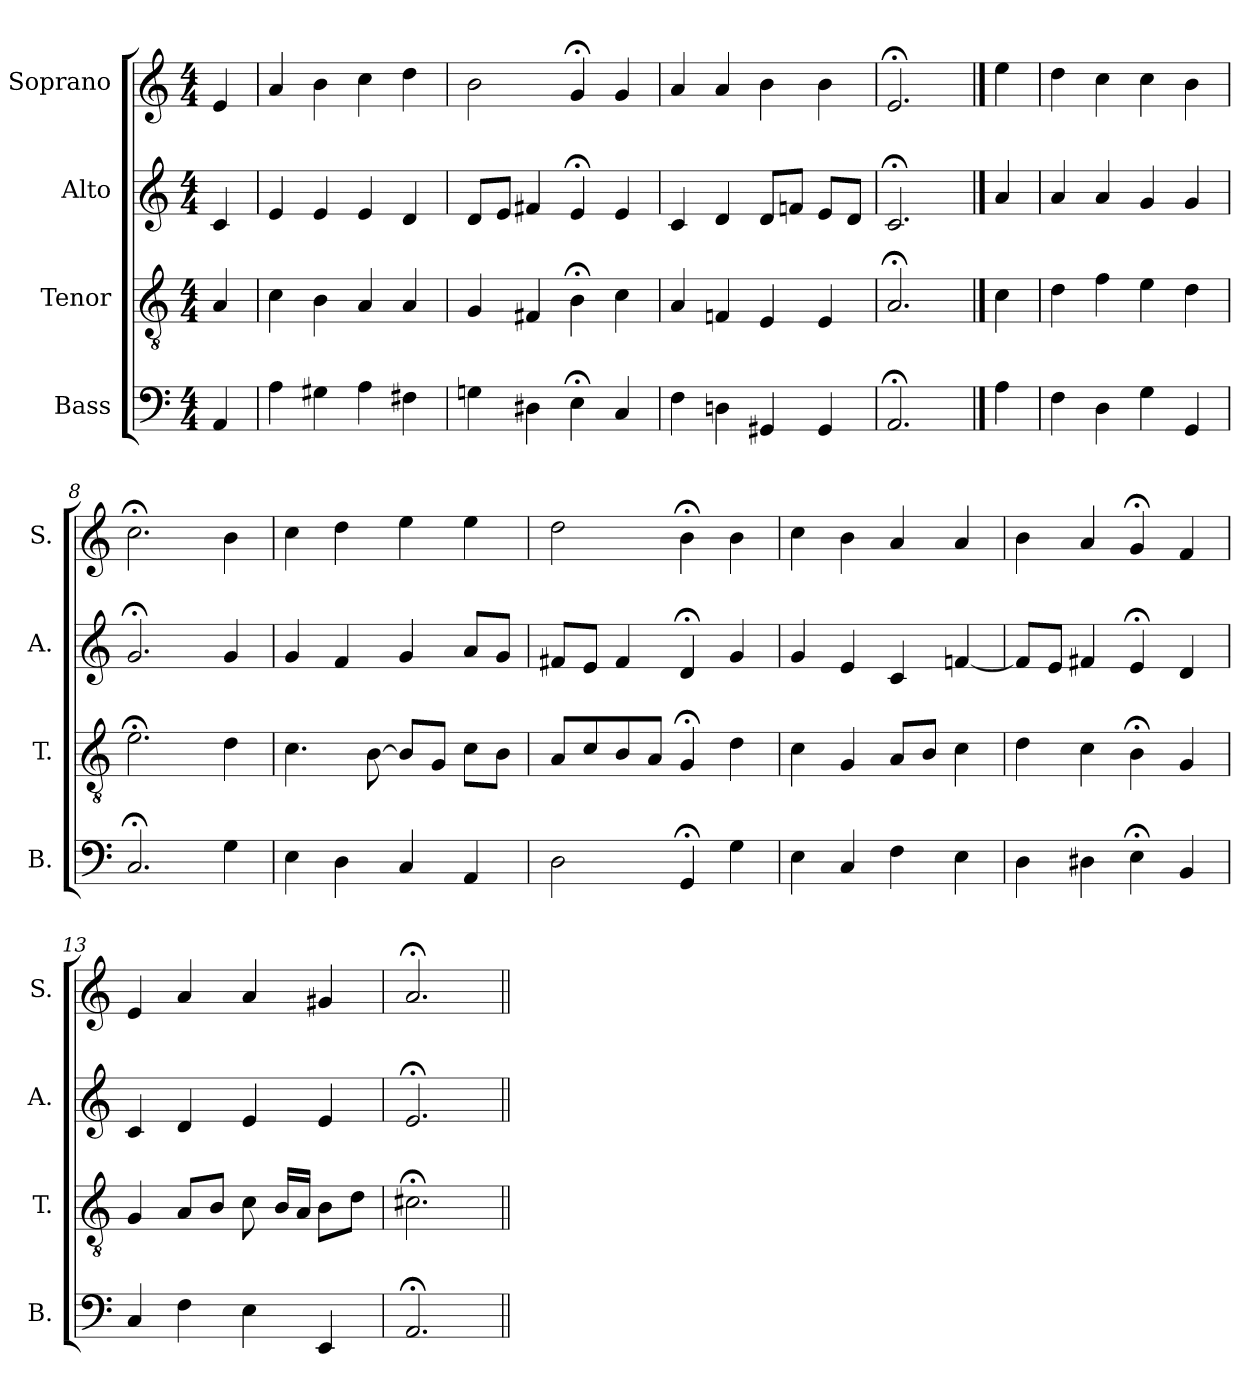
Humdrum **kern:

**kern	**kern	**kern	**kern
*part4	*part3	*part2	*part1
*staff4	*staff3	*staff2	*staff1
*I"Bass	*I"Tenor	*I"Alto	*I"Soprano
*I'B.	*I'T.	*I'A.	*I'S.
*clefF4	*clefGv2	*clefG2	*clefG2
*	*ITrd7c12	*	*
*k[]	*k[]	*k[]	*k[]
*C:	*C:	*C:	*C:
*M4/4	*M4/4	*M4/4	*M4/4
=1	=1	=1	=1
4AA/	4AA/	4c/	4e/
=2	=2	=2	=2
4A\	4C\	4e/	4a/
4G#X\	4BB\	4e/	4b\
4A\	4AA/	4e/	4cc\
4F#X\	4AA/	4d/	4dd\
=3	=3	=3	=3
4Gn\	4GG/	8d/L	2b\
.	.	8e/J	.
4D#X\	4FF#X/	4f#X/	.
4E;<\	4BB;<\	4e;</	4g;</
4C/	4C\	4e/	4g/
=4	=4	=4	=4
4F\	4AA/	4c/	4a/
4Dn\	4FFn/	4d/	4a/
4GG#X/	4EE/	8d/L	4b\
.	.	8fn/J	.
4GG#/	4EE/	8e/L	4b\
.	.	8d/J	.
=5	=5	=5	=5
2.AA;</	2.AA;</	2.c;</	2.e;</
==6	==6	==6	==6
4A\	4C\	4a/	4ee\
=7	=7	=7	=7
4F\	4D\	4a/	4dd\
4D\	4F\	4a/	4cc\
4G\	4E\	4g/	4cc\
4GG/	4D\	4g/	4b\
!!LO:LB:g=z
=8	=8	=8	=8
2.C;</	2.E;<\	2.g;</	2.cc;<\
4G\	4D\	4g/	4b\
=9	=9	=9	=9
4E\	4.C\	4g/	4cc\
4D\	.	4f/	4dd\
.	[8BB\	.	.
4C/	8BB/L]	4g/	4ee\
.	8GG/J	.	.
4AA/	8C\L	8a/L	4ee\
.	8BB\J	8g/J	.
=10	=10	=10	=10
2D\	8AA/L	8f#X/L	2dd\
.	8C/	8e/J	.
.	8BB/	4f#/	.
.	8AA/J	.	.
4GG;</	4GG;</	4d;</	4b;<\
4G\	4D\	4g/	4b\
!!LO:PB:g=z
=11	=11	=11	=11
4E\	4C\	4g/	4cc\
4C/	4GG/	4e/	4b\
4F\	8AA/L	4c/	4a/
.	8BB/J	.	.
4E\	4C\	[4fn/	4a/
=12	=12	=12	=12
4D\	4D\	8f/L]	4b\
.	.	8e/J	.
4D#X\	4C\	4f#X/	4a/
4E;<\	4BB;<\	4e;</	4g;</
4BB/	4GG/	4d/	4f/
=13	=13	=13	=13
4C/	4GG/	4c/	4e/
4F\	8AA/L	4d/	4a/
.	8BB/J	.	.
4E\	8C\	4e/	4a/
.	16BB/LL	.	.
.	16AA/JJ	.	.
4EE/	8BB\L	4e/	4g#X/
.	8D\J	.	.
=14	=14	=14	=14
2.AA;</	2.C#X;<\	2.e;</	2.a;</
=||	=||	=||	=||
*-	*-	*-	*-
